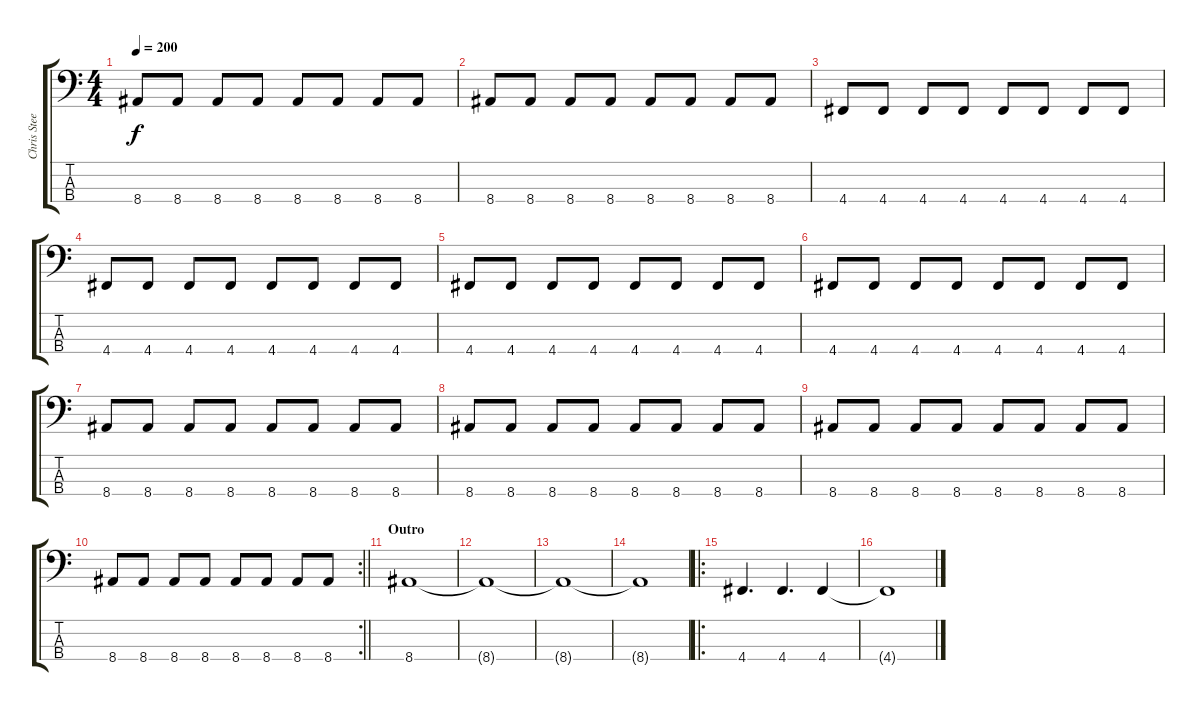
\track ("Chris Steele" "Chris Stee") {instrument electricbassfinger}
\staff {score tabs}
\tuning (G2 D2 A1 D1) {hide}
\ts (4 4)
\tempo 200
\clef f4
\ks c
8.4.8{dy f} 8.4.8 8.4.8 8.4.8 8.4.8 8.4.8 8.4.8 8.4.8 |
8.4.8 8.4.8 8.4.8 8.4.8 8.4.8 8.4.8 8.4.8 8.4.8 |
4.4.8 4.4.8 4.4.8 4.4.8 4.4.8 4.4.8 4.4.8 4.4.8 |
4.4.8 4.4.8 4.4.8 4.4.8 4.4.8 4.4.8 4.4.8 4.4.8 |
4.4.8 4.4.8 4.4.8 4.4.8 4.4.8 4.4.8 4.4.8 4.4.8 |
4.4.8 4.4.8 4.4.8 4.4.8 4.4.8 4.4.8 4.4.8 4.4.8 |
8.4.8 8.4.8 8.4.8 8.4.8 8.4.8 8.4.8 8.4.8 8.4.8 |
8.4.8 8.4.8 8.4.8 8.4.8 8.4.8 8.4.8 8.4.8 8.4.8 |
8.4.8 8.4.8 8.4.8 8.4.8 8.4.8 8.4.8 8.4.8 8.4.8 |
\rc 2
\barLineRight lightlight
8.4.8 8.4.8 8.4.8 8.4.8 8.4.8 8.4.8 8.4.8 8.4.8 |
\section ("" "Outro")
8.4.1 |
8.4{t}.1 |
8.4{t}.1 |
8.4{t}.1 |
\ro
4.4.4{d} 4.4.4{d} 4.4.4 |
4.4{t}.1
